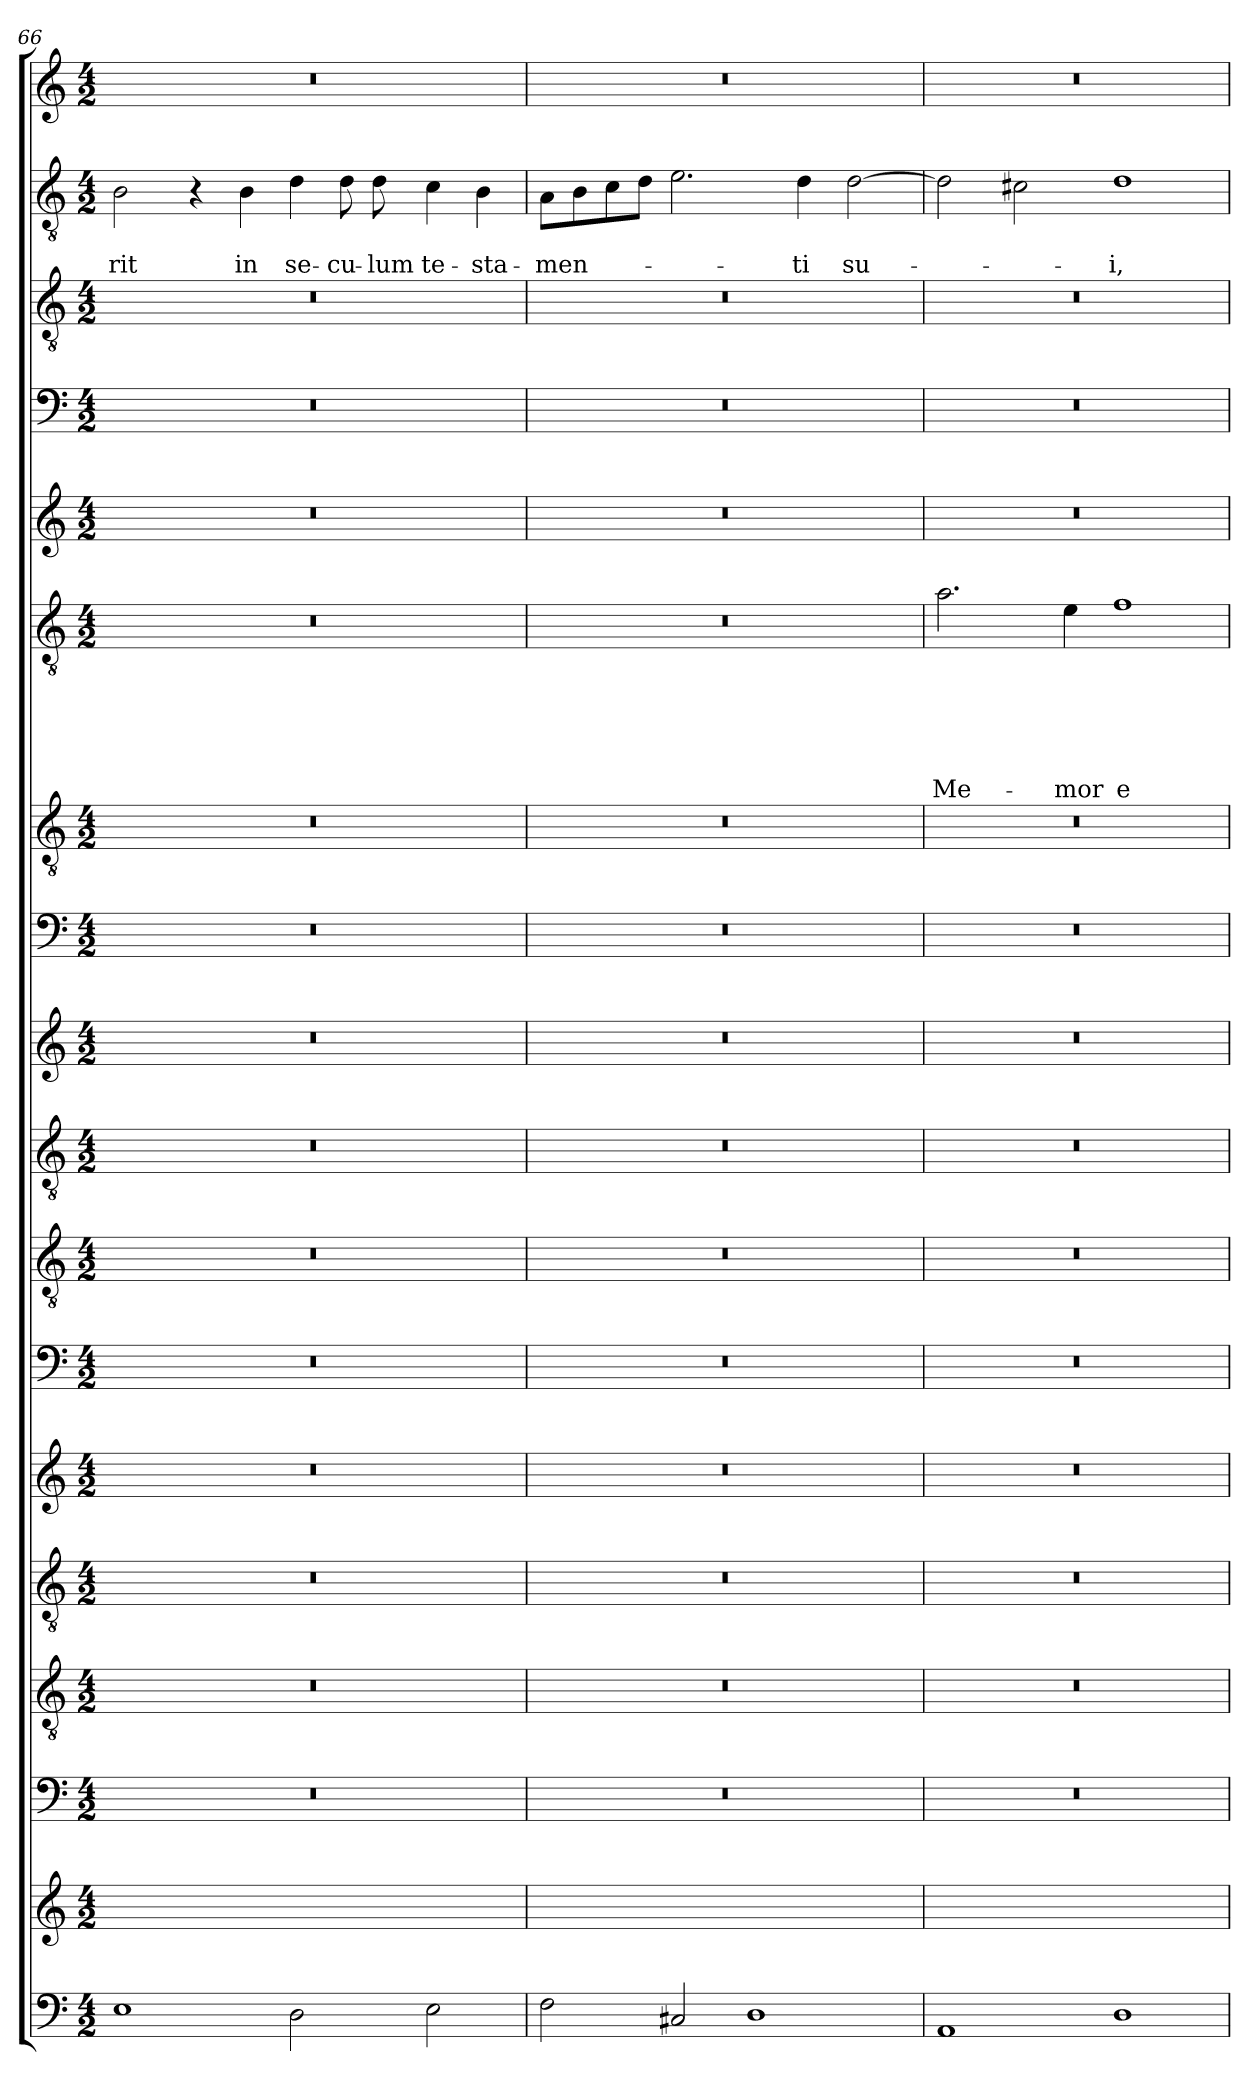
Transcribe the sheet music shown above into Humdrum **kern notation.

**kern	**kern	**kern	**kern	**kern	**kern	**kern	**kern	**kern	**kern	**kern	**kern	**kern	**text	**text	**text	**text	**text	**text	**kern	**kern	**kern	**kern	**text	**text	**kern
*part18	*part17	*part16	*part15	*part14	*part13	*part12	*part11	*part10	*part9	*part8	*part7	*part6	*part6	*part6	*part6	*part6	*part6	*part6	*part5	*part4	*part3	*part2	*part2	*part2	*part1
*staff18	*staff17	*staff16	*staff15	*staff14	*staff13	*staff12	*staff11	*staff10	*staff9	*staff8	*staff7	*staff6	*staff6	*staff6	*staff6	*staff6	*staff6	*staff6	*staff5	*staff4	*staff3	*staff2	*staff2	*staff2	*staff1
*clefF4	*clefG2	*clefF4	*clefGv2	*clefGv2	*clefG2	*clefF4	*clefGv2	*clefGv2	*clefG2	*clefF4	*clefGv2	*clefGv2	*	*	*	*	*	*	*clefG2	*clefF4	*clefGv2	*clefGv2	*	*	*clefG2
*k[]	*k[]	*k[]	*k[]	*k[]	*k[]	*k[]	*k[]	*k[]	*k[]	*k[]	*k[]	*k[]	*	*	*	*	*	*	*k[]	*k[]	*k[]	*k[]	*	*	*k[]
*C:	*C:	*C:	*C:	*C:	*C:	*C:	*C:	*C:	*C:	*C:	*C:	*C:	*	*	*	*	*	*	*C:	*C:	*C:	*C:	*	*	*C:
*M4/2	*M4/2	*M4/2	*M4/2	*M4/2	*M4/2	*M4/2	*M4/2	*M4/2	*M4/2	*M4/2	*M4/2	*M4/2	*	*	*	*	*	*	*M4/2	*M4/2	*M4/2	*M4/2	*	*	*M4/2
=66	=66	=66	=66	=66	=66	=66	=66	=66	=66	=66	=66	=66	=66	=66	=66	=66	=66	=66	=66	=66	=66	=66	=66	=66	=66
!	!	!	!	!	!	!	!	!	!	!	!	!	!	!	!	!	!	!	!	!	!	!	!	!LO:LY:b	!
1E	0ryy	0r	0r	0r	0r	0r	0r	0r	0r	0r	0r	0r	.	.	.	.	.	.	0r	0r	0r	2B\	.	-rit	0r
.	.	.	.	.	.	.	.	.	.	.	.	.	.	.	.	.	.	.	.	.	.	4r	.	.	.
!	!	!	!	!	!	!	!	!	!	!	!	!	!	!	!	!	!	!	!	!	!	!	!	!LO:LY:b	!
.	.	.	.	.	.	.	.	.	.	.	.	.	.	.	.	.	.	.	.	.	.	4B\	.	in	.
!	!	!	!	!	!	!	!	!	!	!	!	!	!	!	!	!	!	!	!	!	!	!	!	!LO:LY:b	!
2D\	.	.	.	.	.	.	.	.	.	.	.	.	.	.	.	.	.	.	.	.	.	4d\	.	se-	.
!	!	!	!	!	!	!	!	!	!	!	!	!	!	!	!	!	!	!	!	!	!	!	!	!LO:LY:b	!
.	.	.	.	.	.	.	.	.	.	.	.	.	.	.	.	.	.	.	.	.	.	8d\	.	-cu-	.
!	!	!	!	!	!	!	!	!	!	!	!	!	!	!	!	!	!	!	!	!	!	!	!	!LO:LY:b	!
.	.	.	.	.	.	.	.	.	.	.	.	.	.	.	.	.	.	.	.	.	.	8d\	.	-lum	.
!	!	!	!	!	!	!	!	!	!	!	!	!	!	!	!	!	!	!	!	!	!	!	!	!LO:LY:b	!
2E\	.	.	.	.	.	.	.	.	.	.	.	.	.	.	.	.	.	.	.	.	.	4c\	.	te-	.
!	!	!	!	!	!	!	!	!	!	!	!	!	!	!	!	!	!	!	!	!	!	!	!	!LO:LY:b	!
.	.	.	.	.	.	.	.	.	.	.	.	.	.	.	.	.	.	.	.	.	.	4B\	.	-sta-	.
=67	=67	=67	=67	=67	=67	=67	=67	=67	=67	=67	=67	=67	=67	=67	=67	=67	=67	=67	=67	=67	=67	=67	=67	=67	=67
!	!	!	!	!	!	!	!	!	!	!	!	!	!	!	!	!	!	!	!	!	!	!	!	!LO:LY:b	!
2F\	0ryy	0r	0r	0r	0r	0r	0r	0r	0r	0r	0r	0r	.	.	.	.	.	.	0r	0r	0r	8A\L	.	-men-	0r
.	.	.	.	.	.	.	.	.	.	.	.	.	.	.	.	.	.	.	.	.	.	8B\	.	.	.
.	.	.	.	.	.	.	.	.	.	.	.	.	.	.	.	.	.	.	.	.	.	8c\	.	.	.
.	.	.	.	.	.	.	.	.	.	.	.	.	.	.	.	.	.	.	.	.	.	8d\J	.	.	.
2C#X/	.	.	.	.	.	.	.	.	.	.	.	.	.	.	.	.	.	.	.	.	.	2.e\	.	.	.
1D	.	.	.	.	.	.	.	.	.	.	.	.	.	.	.	.	.	.	.	.	.	.	.	.	.
!	!	!	!	!	!	!	!	!	!	!	!	!	!	!	!	!	!	!	!	!	!	!	!	!LO:LY:b	!
.	.	.	.	.	.	.	.	.	.	.	.	.	.	.	.	.	.	.	.	.	.	4d\	.	-ti	.
!	!	!	!	!	!	!	!	!	!	!	!	!	!	!	!	!	!	!	!	!	!	!	!	!LO:LY:b	!
.	.	.	.	.	.	.	.	.	.	.	.	.	.	.	.	.	.	.	.	.	.	[2d\	.	su-	.
=68	=68	=68	=68	=68	=68	=68	=68	=68	=68	=68	=68	=68	=68	=68	=68	=68	=68	=68	=68	=68	=68	=68	=68	=68	=68
!	!	!	!	!	!	!	!	!	!	!	!	!	!	!	!	!	!	!LO:LY:b	!	!	!	!	!	!	!
1AA	0ryy	0r	0r	0r	0r	0r	0r	0r	0r	0r	0r	2.a\	.	.	.	.	.	Me-	0r	0r	0r	2d\]	.	.	0r
.	.	.	.	.	.	.	.	.	.	.	.	.	.	.	.	.	.	.	.	.	.	2c#X\	.	.	.
!	!	!	!	!	!	!	!	!	!	!	!	!	!	!	!	!	!	!LO:LY:b	!	!	!	!	!	!	!
.	.	.	.	.	.	.	.	.	.	.	.	4e\	.	.	.	.	.	-mor	.	.	.	.	.	.	.
!	!	!	!	!	!	!	!	!	!	!	!	!	!	!	!	!	!	!LO:LY:b	!	!	!	!	!	!LO:LY:b	!
1D	.	.	.	.	.	.	.	.	.	.	.	1f	.	.	.	.	.	e-	.	.	.	1d	.	-i,	.
=	=	=	=	=	=	=	=	=	=	=	=	=	=	=	=	=	=	=	=	=	=	=	=	=	=
*-	*-	*-	*-	*-	*-	*-	*-	*-	*-	*-	*-	*-	*-	*-	*-	*-	*-	*-	*-	*-	*-	*-	*-	*-	*-
